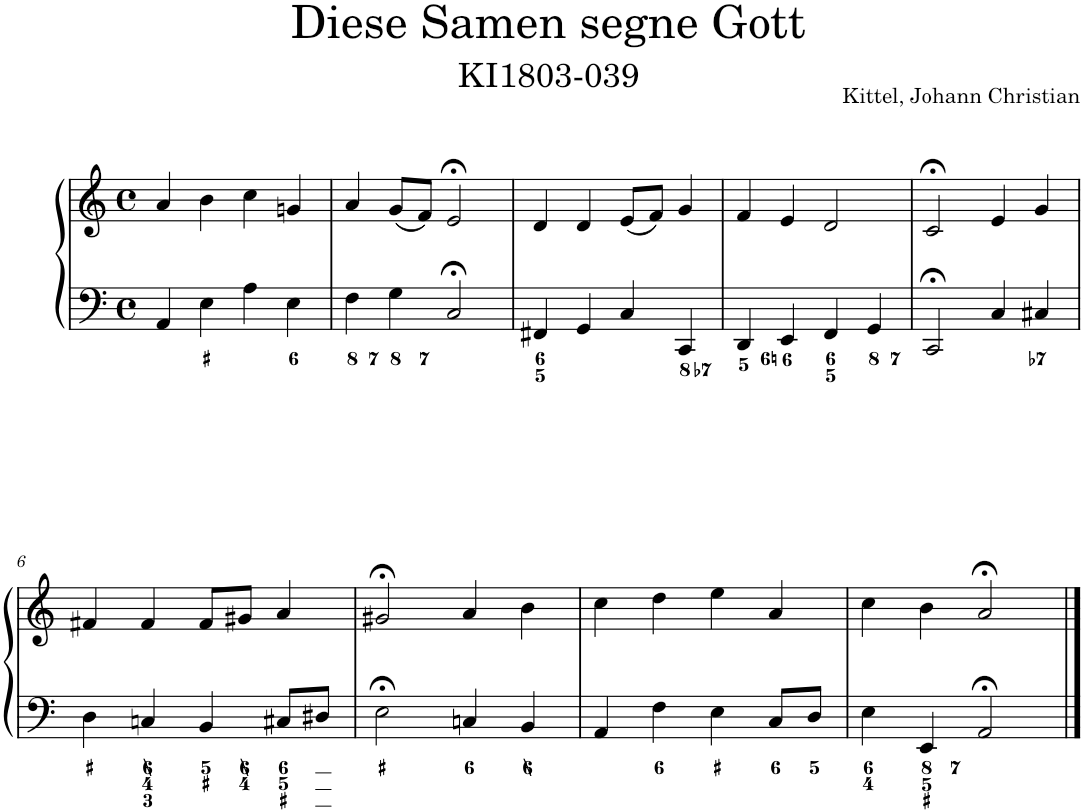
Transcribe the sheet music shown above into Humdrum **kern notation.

**kern	**kern
*part1	*part1
*staff2	*staff1
*I"Piano	*
*I'Pno.	*
*clefF4	*clefG2
*k[]	*k[]
*M4/4	*M4/4
*met(c)	*met(c)
=1	=1
4AA/	4a/
4E\	4b\
4A\	4cc\
4E\	4gn/
=2	=2
4F\	4a/
4G\	(8g/L
.	8f/J)
2C;</	2e;</
=3	=3
4FF#X/	4d/
4GG/	4d/
4C/	(8e/L
.	8f/J)
4CC/	4g/
=4	=4
4DD/	4f/
4EE/	4e/
4FF/	2d/
4GG/	.
=5	=5
2CC;</	2c;</
4C/	4e/
4C#X/	4g/
!!LO:LB:g=z
=6	=6
4D\	4f#X/
4Cn/	4f#/
4BB/	8f#/L
.	8g#X/J
8C#X/L	4a/
8D#X/J	.
=7	=7
2E;<\	2g#X;</
4Cn/	4a/
4BB/	4b\
=8	=8
4AA/	4cc\
4F\	4dd\
4E\	4ee\
8C/L	4a/
8D/J	.
=9	=9
4E\	4cc\
4EE/	4b\
2AA;</	2a;</
==	==
*-	*-
